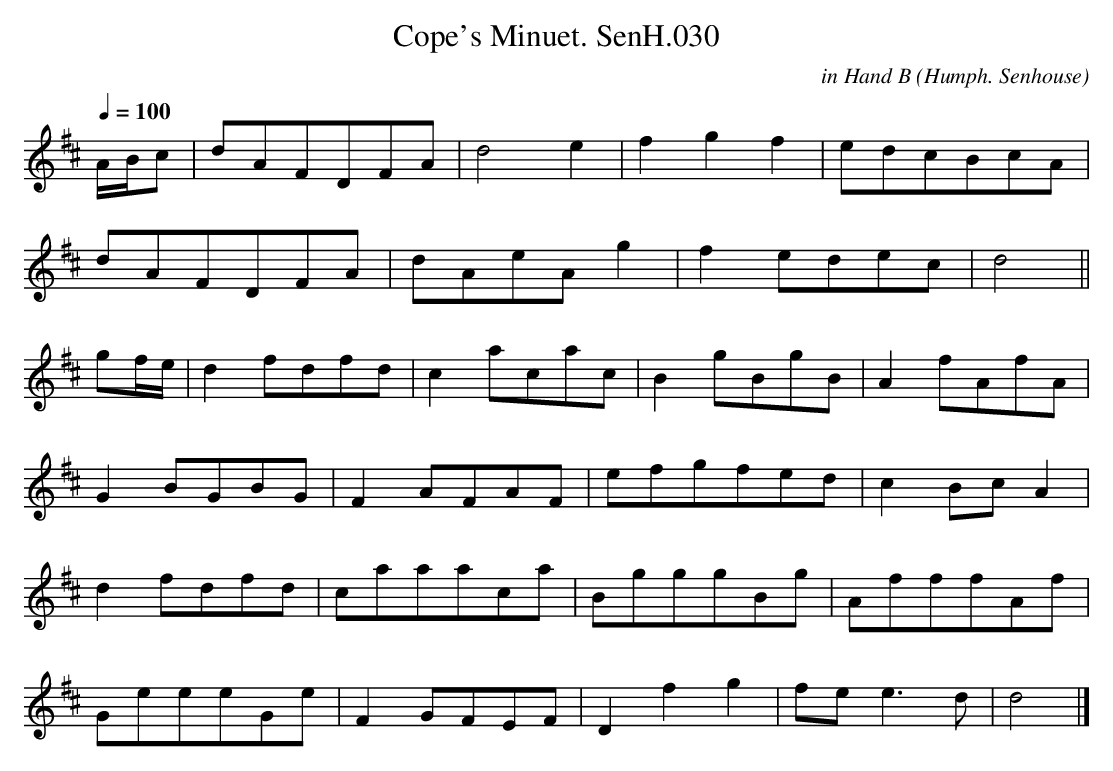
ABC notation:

X:1
T:Cope's Minuet. SenH.030
C:in Hand B (Humph. Senhouse)
Q:1/4=100
L:1/8
K:D
A/B/c | dAFDFA | d4e2 | f2g2f2 | edcBcA |
dAFDFA | dAeAg2 | f2edec | d4 ||
gf/e/ |d2fdfd | c2acac | B2gBgB | A2fAfA |
G2BGBG | F2AFAF | efgfed | c2BcA2 |
d2fdfd | caaaca | BgggBg | AfffAf |
GeeeGe | F2GFEF | D2f2g2 | fee3d | d4 |]
